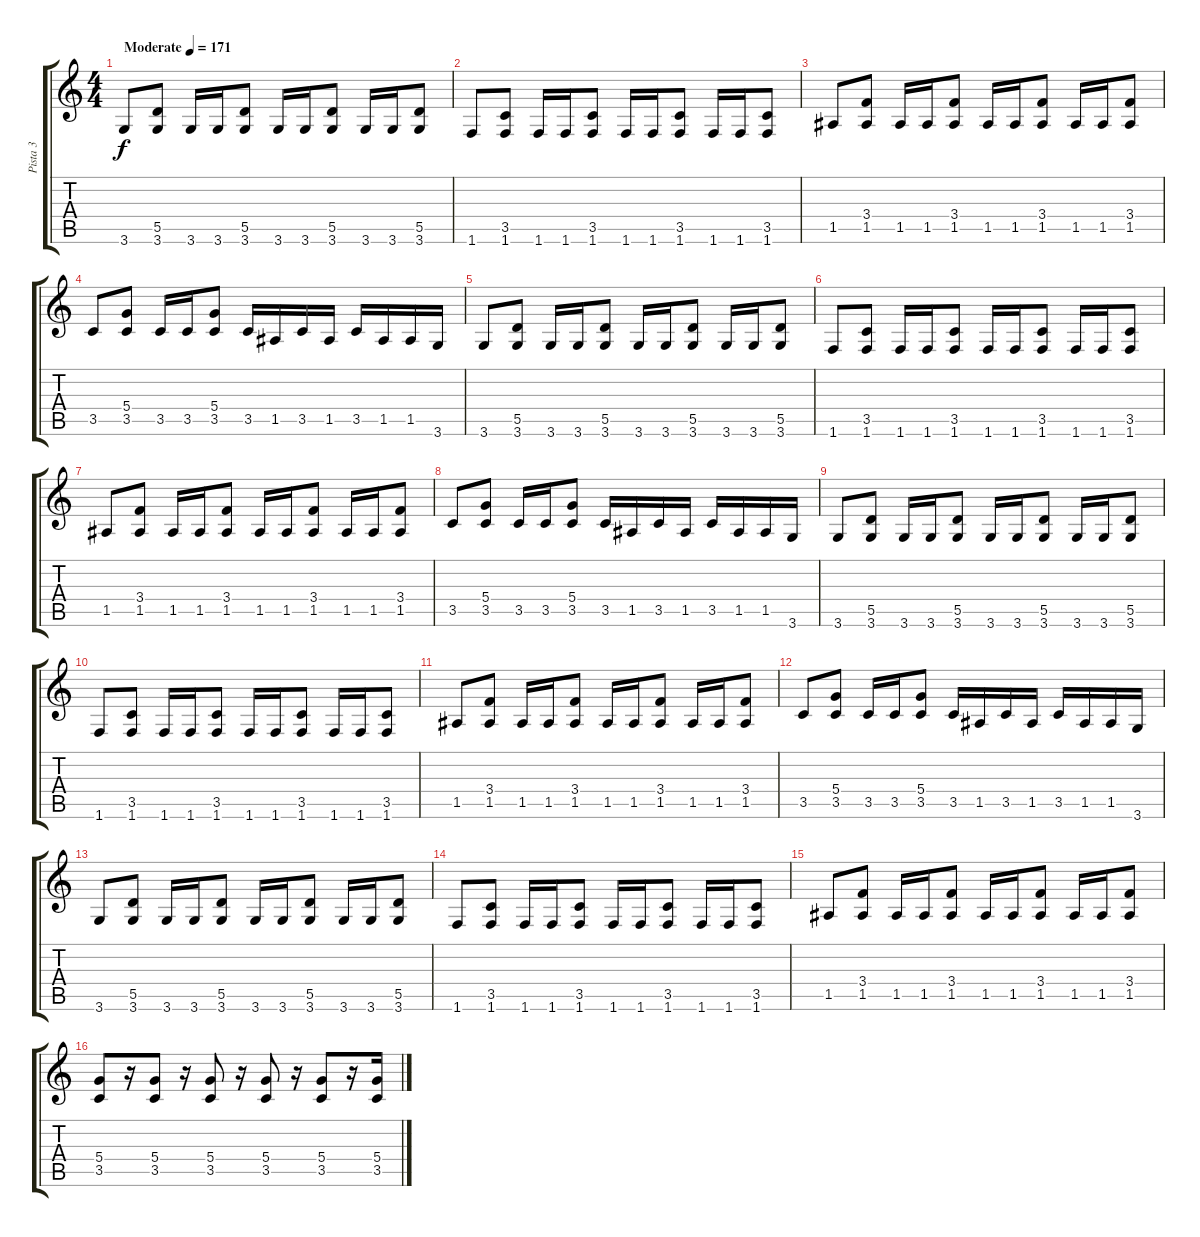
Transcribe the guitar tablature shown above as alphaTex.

\track ("Pista 3" "Pista 3") {instrument distortionguitar}
\staff {score tabs}
\tuning (E4 B3 G3 D3 A2 E2) {hide}
\ts (4 4)
\tempo (171 "Moderate")
\clef g2
\ks c
3.6.8{dy f instrument distortionguitar} (5.5 3.6).8 3.6.16 3.6.16 (5.5 3.6).8 3.6.16 3.6.16 (5.5 3.6).8 3.6.16 3.6.16 (5.5 3.6).8 |
1.6.8 (3.5 1.6).8 1.6.16 1.6.16 (3.5 1.6).8 1.6.16 1.6.16 (3.5 1.6).8 1.6.16 1.6.16 (3.5 1.6).8 |
1.5.8 (3.4 1.5).8 1.5.16 1.5.16 (3.4 1.5).8 1.5.16 1.5.16 (3.4 1.5).8 1.5.16 1.5.16 (3.4 1.5).8 |
3.5.8 (5.4 3.5).8 3.5.16 3.5.16 (5.4 3.5).8 3.5.16 1.5.16 3.5.16 1.5.16 3.5.16 1.5.16 1.5.16 3.6.16 |
3.6.8 (5.5 3.6).8 3.6.16 3.6.16 (5.5 3.6).8 3.6.16 3.6.16 (5.5 3.6).8 3.6.16 3.6.16 (5.5 3.6).8 |
1.6.8 (3.5 1.6).8 1.6.16 1.6.16 (3.5 1.6).8 1.6.16 1.6.16 (3.5 1.6).8 1.6.16 1.6.16 (3.5 1.6).8 |
1.5.8 (3.4 1.5).8 1.5.16 1.5.16 (3.4 1.5).8 1.5.16 1.5.16 (3.4 1.5).8 1.5.16 1.5.16 (3.4 1.5).8 |
3.5.8 (5.4 3.5).8 3.5.16 3.5.16 (5.4 3.5).8 3.5.16 1.5.16 3.5.16 1.5.16 3.5.16 1.5.16 1.5.16 3.6.16 |
3.6.8 (5.5 3.6).8 3.6.16 3.6.16 (5.5 3.6).8 3.6.16 3.6.16 (5.5 3.6).8 3.6.16 3.6.16 (5.5 3.6).8 |
1.6.8 (3.5 1.6).8 1.6.16 1.6.16 (3.5 1.6).8 1.6.16 1.6.16 (3.5 1.6).8 1.6.16 1.6.16 (3.5 1.6).8 |
1.5.8 (3.4 1.5).8 1.5.16 1.5.16 (3.4 1.5).8 1.5.16 1.5.16 (3.4 1.5).8 1.5.16 1.5.16 (3.4 1.5).8 |
3.5.8 (5.4 3.5).8 3.5.16 3.5.16 (5.4 3.5).8 3.5.16 1.5.16 3.5.16 1.5.16 3.5.16 1.5.16 1.5.16 3.6.16 |
3.6.8 (5.5 3.6).8 3.6.16 3.6.16 (5.5 3.6).8 3.6.16 3.6.16 (5.5 3.6).8 3.6.16 3.6.16 (5.5 3.6).8 |
1.6.8 (3.5 1.6).8 1.6.16 1.6.16 (3.5 1.6).8 1.6.16 1.6.16 (3.5 1.6).8 1.6.16 1.6.16 (3.5 1.6).8 |
1.5.8 (3.4 1.5).8 1.5.16 1.5.16 (3.4 1.5).8 1.5.16 1.5.16 (3.4 1.5).8 1.5.16 1.5.16 (3.4 1.5).8 |
(5.4 3.5).8 r.16 (5.4 3.5).8 r.16 (5.4 3.5).8 r.16 (5.4 3.5).8 r.16 (5.4 3.5).8 r.16 (5.4 3.5).16
